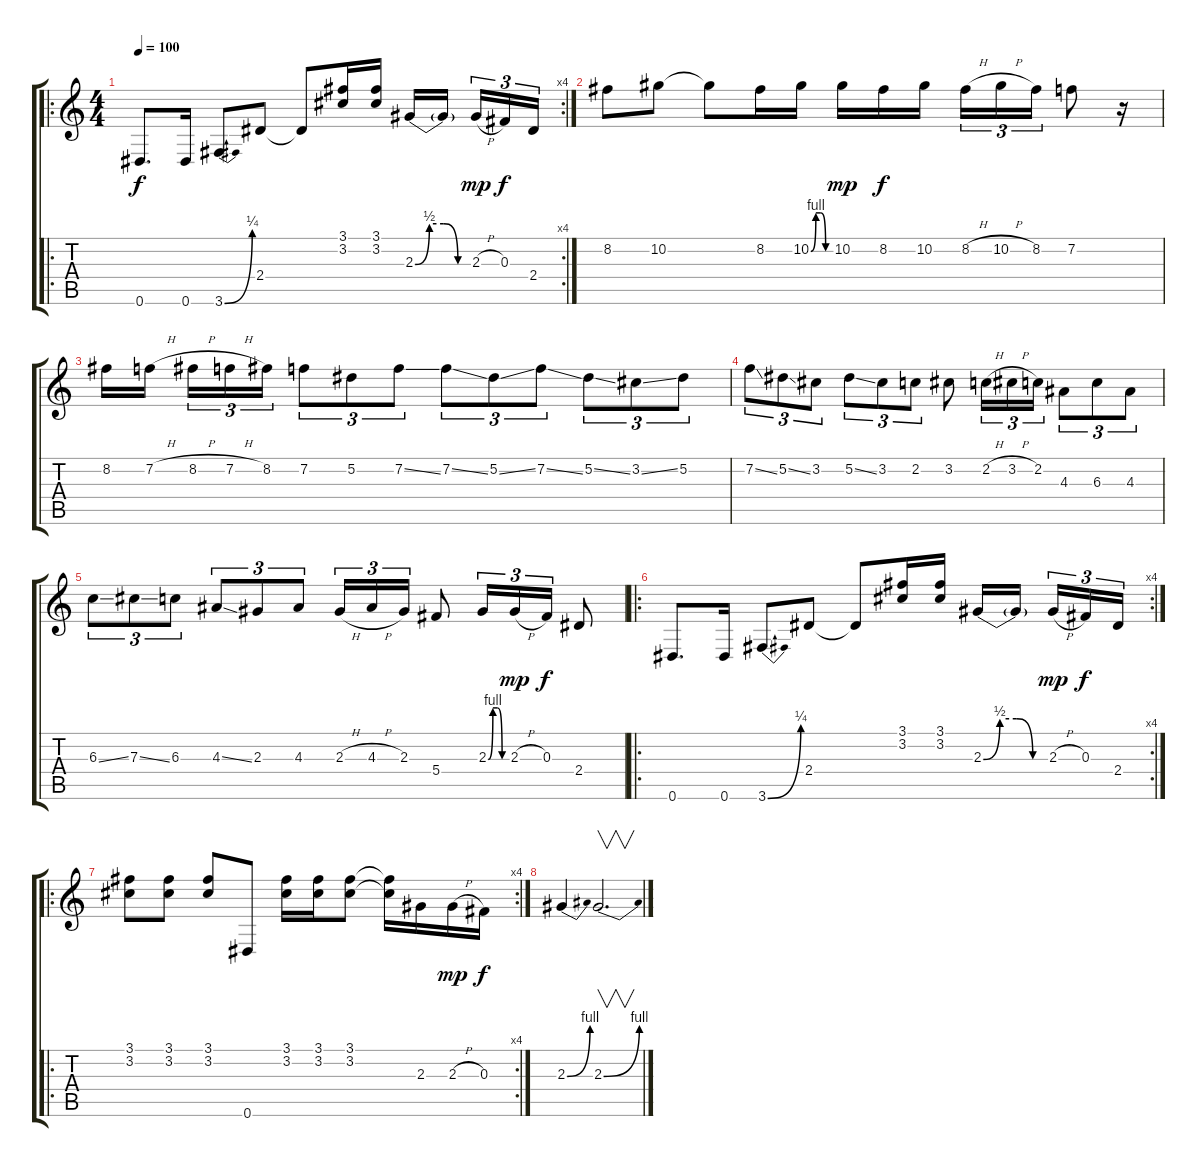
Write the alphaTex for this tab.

\track "" {instrument acousticguitarnylon}
\staff {score tabs}
\tuning (Eb4 Bb3 Gb3 Db3 Ab2 Eb2) {hide}
\ro
\rc 4
\ts (4 4)
\tempo 100
\clef g2
\ks c
0.6.8{d dy f} 0.6.16 3.6{be (bend 0 0 60 1)}.8 2.4.8 2.4{t}.8 (3.1 3.2).16 (3.1 3.2).16 2.3{be (custom 0 0 15 2 30 2 45 0 60 0)}.16 2.3{t}.16 2.3{h}.16{tu (3 2) dy mp} 0.3.16{tu (3 2) dy f} 2.4.16{tu (3 2)} |
8.2.8 10.2.8 10.2{t}.8 8.2.16 10.2{be (custom 0 0 15 4 30 4 45 0 60 0)}.16 10.2.16{dy mp} 8.2.16{dy f} 10.2.16 8.2{h}.16{tu (3 2)} 10.2{h}.16{tu (3 2)} 8.2.16{tu (3 2)} 7.2.8 r.16 |
8.2.16 7.2{h}.16 8.2{h}.16{tu (3 2)} 7.2{h}.16{tu (3 2)} 8.2.16{tu (3 2)} 7.2.8{tu (3 2)} 5.2.8{tu (3 2)} 7.2{ss}.8{tu (3 2)} 7.2{ss}.8{tu (3 2)} 5.2{ss}.8{tu (3 2)} 7.2{ss}.8{tu (3 2)} 5.2{ss}.8{tu (3 2)} 3.2{ss}.8{tu (3 2)} 5.2.8{tu (3 2)} |
7.2{ss}.8{tu (3 2)} 5.2{ss}.8{tu (3 2)} 3.2.8{tu (3 2)} 5.2{ss}.8{tu (3 2)} 3.2.8{tu (3 2)} 2.2.8{tu (3 2)} 3.2.8 2.2{h}.16{tu (3 2)} 3.2{h}.16{tu (3 2)} 2.2.16{tu (3 2)} 4.3.8{tu (3 2)} 6.3.8{tu (3 2)} 4.3.8{tu (3 2)} |
6.3{ss}.8{tu (3 2)} 7.3{ss}.8{tu (3 2)} 6.3.8{tu (3 2)} 4.3{ss}.8{tu (3 2)} 2.3.8{tu (3 2)} 4.3.8{tu (3 2)} 2.3{h}.16{tu (3 2)} 4.3{h}.16{tu (3 2)} 2.3.16{tu (3 2)} 5.4.8 2.3{be (custom 0 0 15 4 30 4 45 0 60 0)}.16{tu (3 2)} 2.3{h}.16{tu (3 2) dy mp} 0.3.16{tu (3 2) dy f} 2.4.8 |
\ro
\rc 4
0.6.8{d} 0.6.16 3.6{be (bend 0 0 60 1)}.8 2.4.8 2.4{t}.8 (3.1 3.2).16 (3.1 3.2).16 2.3{be (custom 0 0 15 2 30 2 45 0 60 0)}.16 2.3{t}.16 2.3{h}.16{tu (3 2) dy mp} 0.3.16{tu (3 2) dy f} 2.4.16{tu (3 2)} |
\ro
\rc 4
(3.1 3.2).8 (3.1 3.2).8 (3.1 3.2).8 0.6.8 (3.1 3.2).16 (3.1 3.2).16 (3.1 3.2).8 (3.1{t} 3.2{t}).16 2.3.16 2.3{h}.16{dy mp} 0.3.16{dy f} |
2.3{be (bend 0 0 60 4)}.4 2.3{be (bend 0 0 60 4)}.2{v d}
